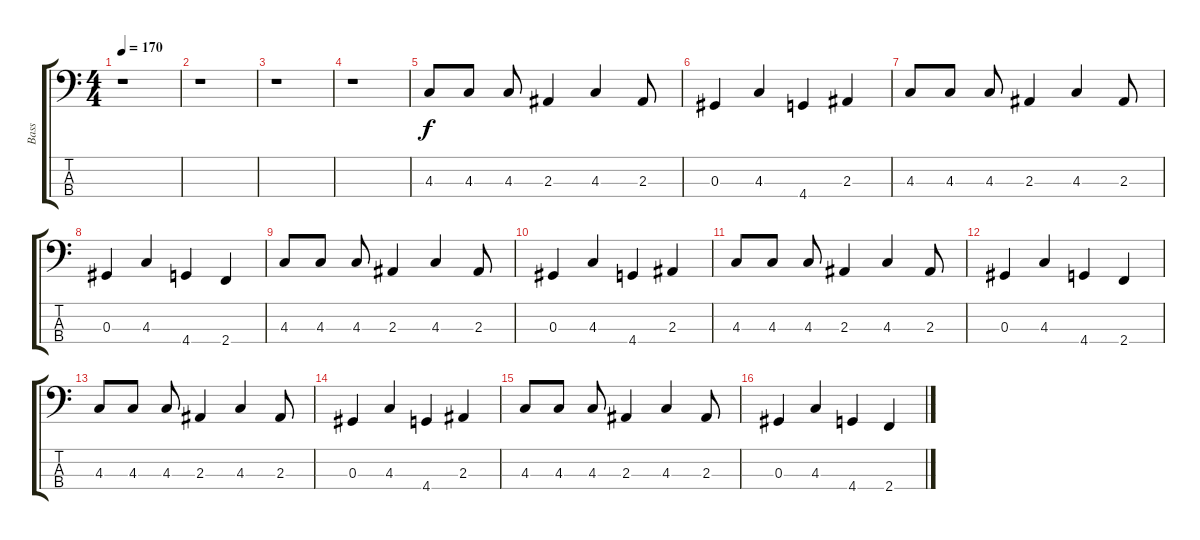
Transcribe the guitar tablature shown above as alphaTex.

\track ("Bass" "Bass") {instrument acousticbass}
\staff {score tabs}
\tuning (Gb2 Db2 Ab1 Eb1) {hide}
\ts (4 4)
\tempo 170
\clef f4
\ks c
r.1{dy f instrument acousticbass} |
r.1 |
r.1 |
r.1 |
4.3.8 4.3.8 4.3.8 2.3.4 4.3.4 2.3.8 |
0.3.4 4.3.4 4.4.4 2.3.4 |
4.3.8 4.3.8 4.3.8 2.3.4 4.3.4 2.3.8 |
0.3.4 4.3.4 4.4.4 2.4.4 |
4.3.8 4.3.8 4.3.8 2.3.4 4.3.4 2.3.8 |
0.3.4 4.3.4 4.4.4 2.3.4 |
4.3.8 4.3.8 4.3.8 2.3.4 4.3.4 2.3.8 |
0.3.4 4.3.4 4.4.4 2.4.4 |
4.3.8 4.3.8 4.3.8 2.3.4 4.3.4 2.3.8 |
0.3.4 4.3.4 4.4.4 2.3.4 |
4.3.8 4.3.8 4.3.8 2.3.4 4.3.4 2.3.8 |
0.3.4 4.3.4 4.4.4 2.4.4
